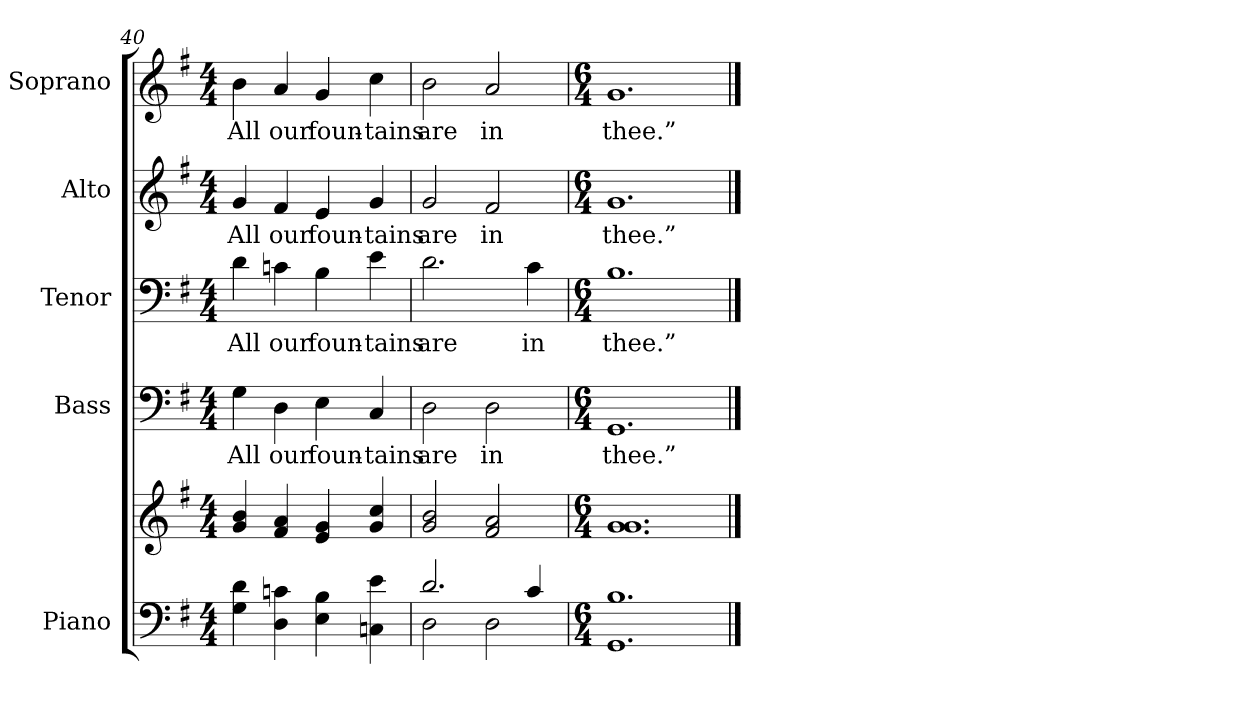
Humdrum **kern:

**kern	**kern	**kern	**text	**kern	**text	**kern	**text	**kern	**text
*part5	*part5	*part4	*part4	*part3	*part3	*part2	*part2	*part1	*part1
*staff6	*staff5	*staff4	*staff4	*staff3	*staff3	*staff2	*staff2	*staff1	*staff1
*I"Piano	*	*I"Bass	*	*I"Tenor	*	*I"Alto	*	*I"Soprano	*
*I'Pno.	*	*I'B.	*	*I'T.	*	*I'A.	*	*I'S.	*
*clefF4	*clefG2	*clefF4	*	*clefF4	*	*clefG2	*	*clefG2	*
*k[f#]	*k[f#]	*k[f#]	*	*k[f#]	*	*k[f#]	*	*k[f#]	*
*G:	*G:	*G:	*	*G:	*	*G:	*	*G:	*
*M4/4	*M4/4	*M4/4	*	*M4/4	*	*M4/4	*	*M4/4	*
=40	=40	=40	=40	=40	=40	=40	=40	=40	=40
!	!	!	!LO:LY:b:color=#000000	!	!	!	!	!	!
!	!	!	!	!	!LO:LY:b:color=#000000	!	!	!	!
!	!	!	!	!	!	!	!LO:LY:b:color=#000000	!	!
!	!	!	!	!	!	!	!	!	!LO:LY:b:color=#000000
4Gi\ 4di	4gi/ 4bi	4Gi\	All	4di\	All	4gi/	All	4bi\	All
!	!	!	!LO:LY:b:color=#000000	!	!	!	!	!	!
!	!	!	!	!	!LO:LY:b:color=#000000	!	!	!	!
!	!	!	!	!	!	!	!LO:LY:b:color=#000000	!	!
!	!	!	!	!	!	!	!	!	!LO:LY:b:color=#000000
4Di\ 4cni	4f#i/ 4ai	4Di\	our	4cni\	our	4f#i/	our	4ai/	our
!	!	!	!LO:LY:b:color=#000000	!	!	!	!	!	!
!	!	!	!	!	!LO:LY:b:color=#000000	!	!	!	!
!	!	!	!	!	!	!	!LO:LY:b:color=#000000	!	!
!	!	!	!	!	!	!	!	!	!LO:LY:b:color=#000000
4Ei\ 4Bi	4ei/ 4gi	4Ei\	foun-	4Bi\	foun-	4ei/	foun-	4gi/	foun-
!	!	!	!LO:LY:b:color=#000000	!	!	!	!	!	!
!	!	!	!	!	!LO:LY:b:color=#000000	!	!	!	!
!	!	!	!	!	!	!	!LO:LY:b:color=#000000	!	!
!	!	!	!	!	!	!	!	!	!LO:LY:b:color=#000000
4Cni\ 4ei	4gi/ 4cci	4Ci/	-tains	4ei\	-tains	4gi/	-tains	4cci\	-tains
=41	=41	=41	=41	=41	=41	=41	=41	=41	=41
*^	*	*	*	*	*	*	*	*	*
!	!	!	!	!LO:LY:b:color=#000000	!	!	!	!	!	!
!	!	!	!	!	!	!LO:LY:b:color=#000000	!	!	!	!
!	!	!	!	!	!	!	!	!LO:LY:b:color=#000000	!	!
!	!	!	!	!	!	!	!	!	!	!LO:LY:b:color=#000000
2.di/	2Di\	2gi/ 2bi	2Di\	are	2.di\	are	2gi/	are	2bi\	are
!	!	!	!	!LO:LY:b:color=#000000	!	!	!	!	!	!
!	!	!	!	!	!	!	!	!LO:LY:b:color=#000000	!	!
!	!	!	!	!	!	!	!	!	!	!LO:LY:b:color=#000000
.	2Di\	2f#i/ 2ai	2Di\	in	.	.	2f#i/	in	2ai/	in
!	!	!	!	!	!	!LO:LY:b:color=#000000	!	!	!	!
4ci/	.	.	.	.	4ci\	in	.	.	.	.
*v	*v	*	*	*	*	*	*	*	*	*
=42	=42	=42	=42	=42	=42	=42	=42	=42	=42
*M6/4	*M6/4	*M6/4	*	*M6/4	*	*M6/4	*	*M6/4	*
!	!	!	!LO:LY:b:color=#000000	!	!	!	!	!	!
!	!	!	!	!	!LO:LY:b:color=#000000	!	!	!	!
!	!	!	!	!	!	!	!LO:LY:b:color=#000000	!	!
!	!	!	!	!	!	!	!	!	!LO:LY:b:color=#000000
1.GGi 1.Bi	1.gi 1.gi	1.GGi	thee.”	1.Bi	thee.”	1.gi	thee.”	1.gi	thee.”
==	==	==	==	==	==	==	==	==	==
*-	*-	*-	*-	*-	*-	*-	*-	*-	*-
